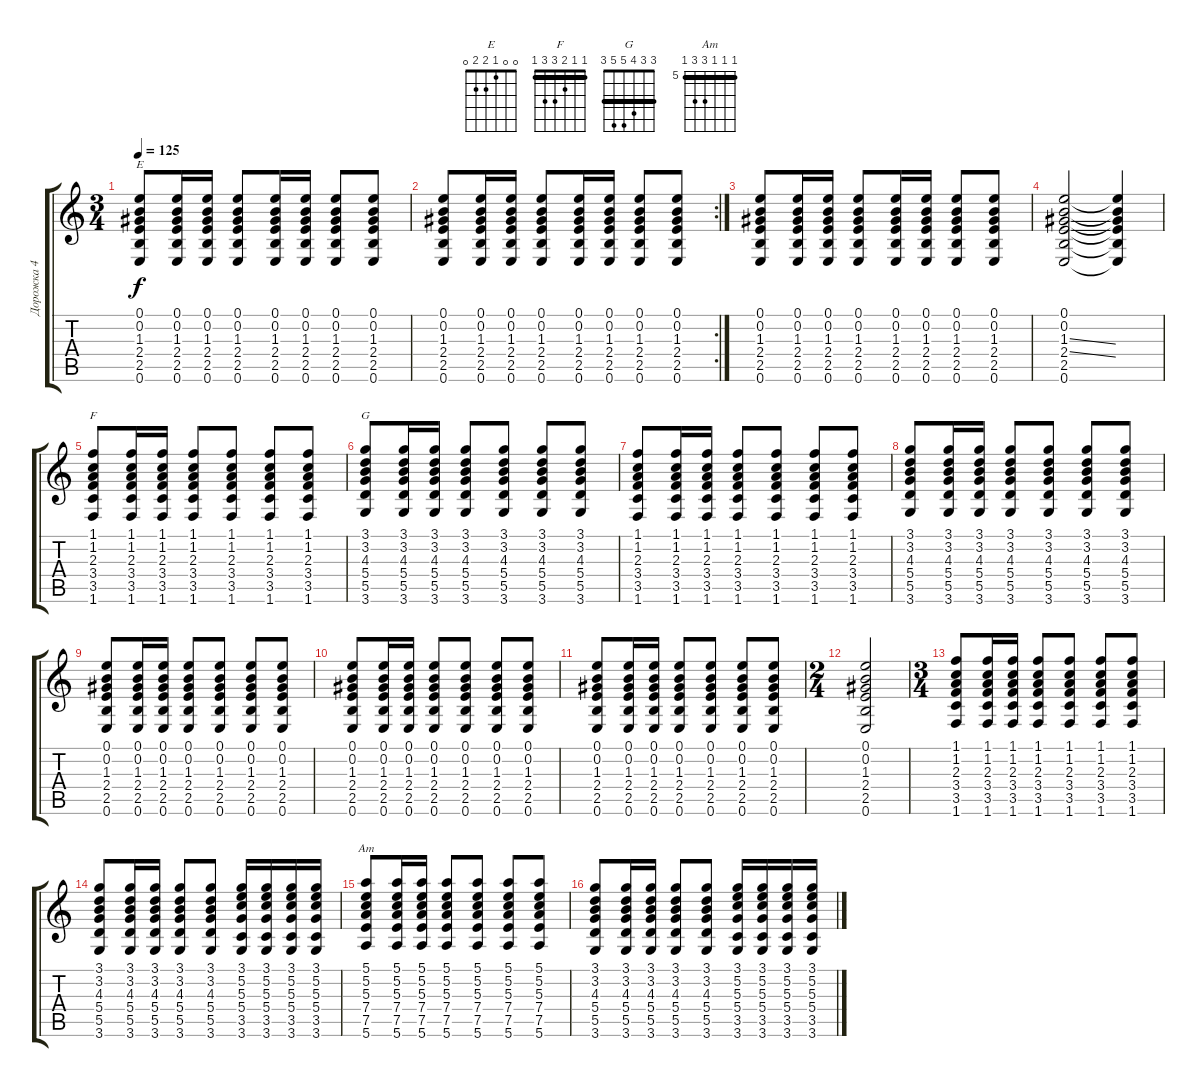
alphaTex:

\track ("Дорожка 4" "Дорожка 4") {instrument acousticguitarnylon}
\staff {score tabs}
\tuning (E4 B3 G3 D3 A2 E2) {hide}
\chord ("E" 0 0 1 2 2 0)
\chord ("F" 1 1 2 3 3 1) {barre 1}
\chord ("G" 3 3 4 5 5 3) {barre 3}
\chord ("Am" 5 5 5 7 7 5) {firstfret 5 barre 5}
\ts (3 4)
\tempo 125
\clef g2
\ks c
(0.1 0.2 1.3 2.4 2.5 0.6).8{ch "E" dy f} (0.1 0.2 1.3 2.4 2.5 0.6).16 (0.1 0.2 1.3 2.4 2.5 0.6).16 (0.1 0.2 1.3 2.4 2.5 0.6).8 (0.1 0.2 1.3 2.4 2.5 0.6).16 (0.1 0.2 1.3 2.4 2.5 0.6).16 (0.1 0.2 1.3 2.4 2.5 0.6).8 (0.1 0.2 1.3 2.4 2.5 0.6).8 |
\rc 2
(0.1 0.2 1.3 2.4 2.5 0.6).8 (0.1 0.2 1.3 2.4 2.5 0.6).16 (0.1 0.2 1.3 2.4 2.5 0.6).16 (0.1 0.2 1.3 2.4 2.5 0.6).8 (0.1 0.2 1.3 2.4 2.5 0.6).16 (0.1 0.2 1.3 2.4 2.5 0.6).16 (0.1 0.2 1.3 2.4 2.5 0.6).8 (0.1 0.2 1.3 2.4 2.5 0.6).8 |
(0.1 0.2 1.3 2.4 2.5 0.6).8 (0.1 0.2 1.3 2.4 2.5 0.6).16 (0.1 0.2 1.3 2.4 2.5 0.6).16 (0.1 0.2 1.3 2.4 2.5 0.6).8 (0.1 0.2 1.3 2.4 2.5 0.6).16 (0.1 0.2 1.3 2.4 2.5 0.6).16 (0.1 0.2 1.3 2.4 2.5 0.6).8 (0.1 0.2 1.3 2.4 2.5 0.6).8 |
(0.1 0.2 1.3{ss} 2.4{ss} 2.5 0.6).2 (0.1{t} 0.2{t} 1.3{t} 2.4{t} 2.5{t} 0.6{t}).4 |
(1.1 1.2 2.3 3.4 3.5 1.6).8{ch "F" volume 9} (1.1 1.2 2.3 3.4 3.5 1.6).16 (1.1 1.2 2.3 3.4 3.5 1.6).16 (1.1 1.2 2.3 3.4 3.5 1.6).8 (1.1 1.2 2.3 3.4 3.5 1.6).8 (1.1 1.2 2.3 3.4 3.5 1.6).8 (1.1 1.2 2.3 3.4 3.5 1.6).8 |
(3.1 3.2 4.3 5.4 5.5 3.6).8{ch "G"} (3.1 3.2 4.3 5.4 5.5 3.6).16 (3.1 3.2 4.3 5.4 5.5 3.6).16 (3.1 3.2 4.3 5.4 5.5 3.6).8 (3.1 3.2 4.3 5.4 5.5 3.6).8 (3.1 3.2 4.3 5.4 5.5 3.6).8 (3.1 3.2 4.3 5.4 5.5 3.6).8 |
(1.1 1.2 2.3 3.4 3.5 1.6).8 (1.1 1.2 2.3 3.4 3.5 1.6).16 (1.1 1.2 2.3 3.4 3.5 1.6).16 (1.1 1.2 2.3 3.4 3.5 1.6).8 (1.1 1.2 2.3 3.4 3.5 1.6).8 (1.1 1.2 2.3 3.4 3.5 1.6).8 (1.1 1.2 2.3 3.4 3.5 1.6).8 |
(3.1 3.2 4.3 5.4 5.5 3.6).8 (3.1 3.2 4.3 5.4 5.5 3.6).16 (3.1 3.2 4.3 5.4 5.5 3.6).16 (3.1 3.2 4.3 5.4 5.5 3.6).8 (3.1 3.2 4.3 5.4 5.5 3.6).8 (3.1 3.2 4.3 5.4 5.5 3.6).8 (3.1 3.2 4.3 5.4 5.5 3.6).8 |
(0.1 0.2 1.3 2.4 2.5 0.6).8 (0.1 0.2 1.3 2.4 2.5 0.6).16 (0.1 0.2 1.3 2.4 2.5 0.6).16 (0.1 0.2 1.3 2.4 2.5 0.6).8 (0.1 0.2 1.3 2.4 2.5 0.6).8 (0.1 0.2 1.3 2.4 2.5 0.6).8 (0.1 0.2 1.3 2.4 2.5 0.6).8 |
(0.1 0.2 1.3 2.4 2.5 0.6).8 (0.1 0.2 1.3 2.4 2.5 0.6).16 (0.1 0.2 1.3 2.4 2.5 0.6).16 (0.1 0.2 1.3 2.4 2.5 0.6).8 (0.1 0.2 1.3 2.4 2.5 0.6).8 (0.1 0.2 1.3 2.4 2.5 0.6).8 (0.1 0.2 1.3 2.4 2.5 0.6).8 |
(0.1 0.2 1.3 2.4 2.5 0.6).8 (0.1 0.2 1.3 2.4 2.5 0.6).16 (0.1 0.2 1.3 2.4 2.5 0.6).16 (0.1 0.2 1.3 2.4 2.5 0.6).8 (0.1 0.2 1.3 2.4 2.5 0.6).8 (0.1 0.2 1.3 2.4 2.5 0.6).8 (0.1 0.2 1.3 2.4 2.5 0.6).8 |
\ts (2 4)
(0.1 0.2 1.3 2.4 2.5 0.6).2 |
\ts (3 4)
(1.1 1.2 2.3 3.4 3.5 1.6).8 (1.1 1.2 2.3 3.4 3.5 1.6).16 (1.1 1.2 2.3 3.4 3.5 1.6).16 (1.1 1.2 2.3 3.4 3.5 1.6).8 (1.1 1.2 2.3 3.4 3.5 1.6).8 (1.1 1.2 2.3 3.4 3.5 1.6).8 (1.1 1.2 2.3 3.4 3.5 1.6).8 |
(3.1 3.2 4.3 5.4 5.5 3.6).8 (3.1 3.2 4.3 5.4 5.5 3.6).16 (3.1 3.2 4.3 5.4 5.5 3.6).16 (3.1 3.2 4.3 5.4 5.5 3.6).8 (3.1 3.2 4.3 5.4 5.5 3.6).8 (3.1 5.2 5.3 5.4 3.5 3.6).16 (3.1 5.2 5.3 5.4 3.5 3.6).16 (3.1 5.2 5.3 5.4 3.5 3.6).16 (3.1 5.2 5.3 5.4 3.5 3.6).16 |
(5.1 5.2 5.3 7.4 7.5 5.6).8{ch "Am"} (5.1 5.2 5.3 7.4 7.5 5.6).16 (5.1 5.2 5.3 7.4 7.5 5.6).16 (5.1 5.2 5.3 7.4 7.5 5.6).8 (5.1 5.2 5.3 7.4 7.5 5.6).8 (5.1 5.2 5.3 7.4 7.5 5.6).8 (5.1 5.2 5.3 7.4 7.5 5.6).8 |
(3.1 3.2 4.3 5.4 5.5 3.6).8 (3.1 3.2 4.3 5.4 5.5 3.6).16 (3.1 3.2 4.3 5.4 5.5 3.6).16 (3.1 3.2 4.3 5.4 5.5 3.6).8 (3.1 3.2 4.3 5.4 5.5 3.6).8 (3.1 5.2 5.3 5.4 3.5 3.6).16 (3.1 5.2 5.3 5.4 3.5 3.6).16 (3.1 5.2 5.3 5.4 3.5 3.6).16 (3.1 5.2 5.3 5.4 3.5 3.6).16
